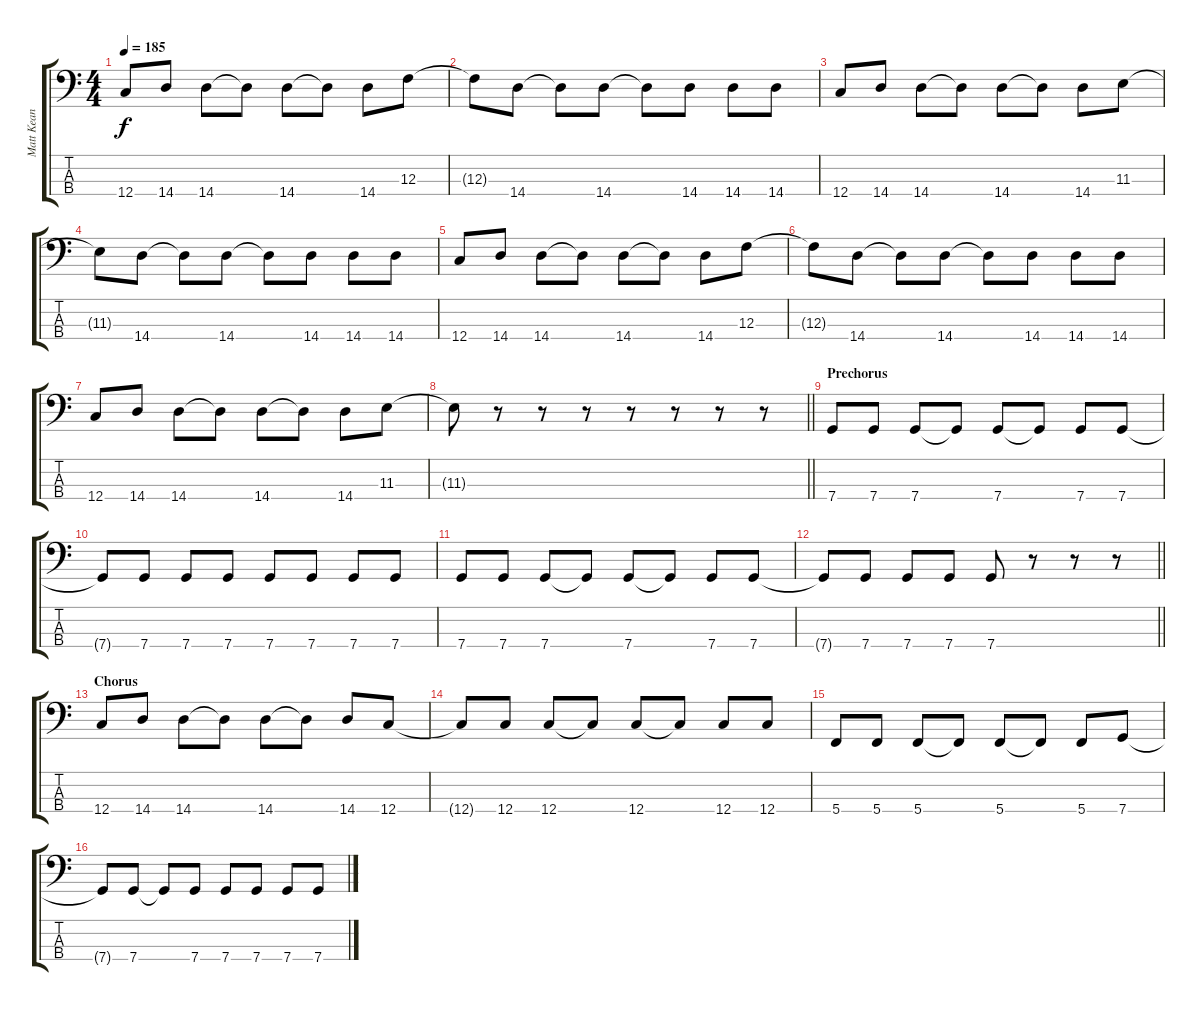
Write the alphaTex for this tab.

\track ("Matt Kean" "Matt Kean") {instrument electricbasspick}
\staff {score tabs}
\tuning (Eb2 Bb1 F1 C1) {hide}
\ts (4 4)
\tempo 185
\clef f4
\ks c
12.4.8{dy f} 14.4.8 14.4.8 14.4{t}.8 14.4.8 14.4{t}.8 14.4.8 12.3.8 |
12.3{t}.8 14.4.8 14.4{t}.8 14.4.8 14.4{t}.8 14.4.8 14.4.8 14.4.8 |
12.4.8 14.4.8 14.4.8 14.4{t}.8 14.4.8 14.4{t}.8 14.4.8 11.3.8 |
11.3{t}.8 14.4.8 14.4{t}.8 14.4.8 14.4{t}.8 14.4.8 14.4.8 14.4.8 |
12.4.8 14.4.8 14.4.8 14.4{t}.8 14.4.8 14.4{t}.8 14.4.8 12.3.8 |
12.3{t}.8 14.4.8 14.4{t}.8 14.4.8 14.4{t}.8 14.4.8 14.4.8 14.4.8 |
12.4.8 14.4.8 14.4.8 14.4{t}.8 14.4.8 14.4{t}.8 14.4.8 11.3.8 |
\barLineRight lightlight
11.3{t}.8 r.8 r.8 r.8 r.8 r.8 r.8 r.8 |
\section ("" "Prechorus")
7.4.8{instrument electricbassfinger} 7.4.8 7.4.8 7.4{t}.8 7.4.8 7.4{t}.8 7.4.8 7.4.8 |
7.4{t}.8 7.4.8 7.4.8 7.4.8 7.4.8 7.4.8 7.4.8 7.4.8 |
7.4.8 7.4.8 7.4.8 7.4{t}.8 7.4.8 7.4{t}.8 7.4.8 7.4.8 |
\barLineRight lightlight
7.4{t}.8 7.4.8 7.4.8 7.4.8 7.4.8 r.8 r.8 r.8 |
\section ("" "Chorus")
12.4.8{instrument electricbasspick} 14.4.8 14.4.8 14.4{t}.8 14.4.8 14.4{t}.8 14.4.8 12.4.8 |
12.4{t}.8 12.4.8 12.4.8 12.4{t}.8 12.4.8 12.4{t}.8 12.4.8 12.4.8 |
5.4.8 5.4.8 5.4.8 5.4{t}.8 5.4.8 5.4{t}.8 5.4.8 7.4.8 |
7.4{t}.8 7.4.8 7.4{t}.8 7.4.8 7.4.8 7.4.8 7.4.8 7.4.8
